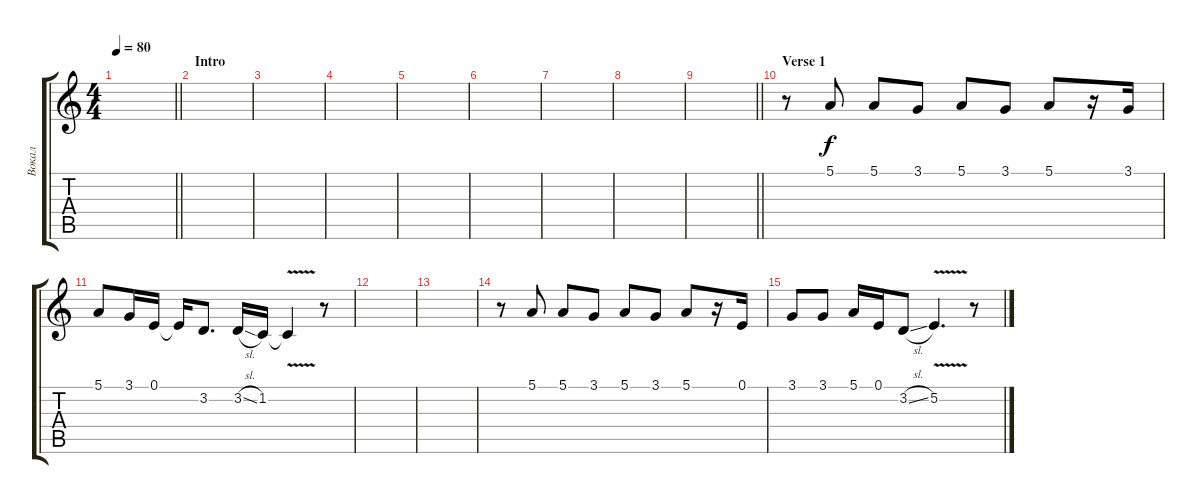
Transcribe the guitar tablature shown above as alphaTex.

\track ("Вокал" "Вокал") {instrument trumpet}
\staff {score tabs}
\tuning (E4 B3 G3 D3 A2 E2) {hide}
\ts (4 4)
\tempo 80
\clef g2
\barLineRight lightlight
\ks aminor
|
\section ("" "Intro")
|
|
|
|
|
|
|
\barLineRight lightlight
|
\section ("" "Verse 1")
r.8 5.1.8 5.1.8 3.1.8 5.1.8 3.1.8 5.1.8 r.16 3.1.16 |
5.1.8 3.1.16 0.1.16 0.1{t}.16 3.2.8{d} 3.2{sl}.16 1.2.16 1.2{v t}.4 r.8 |
|
|
r.8 5.1.8 5.1.8 3.1.8 5.1.8 3.1.8 5.1.8 r.16 0.1.16 |
3.1.8 3.1.8 5.1.16 0.1.16 3.2{sl}.8 5.2{v}.4{d} r.8
